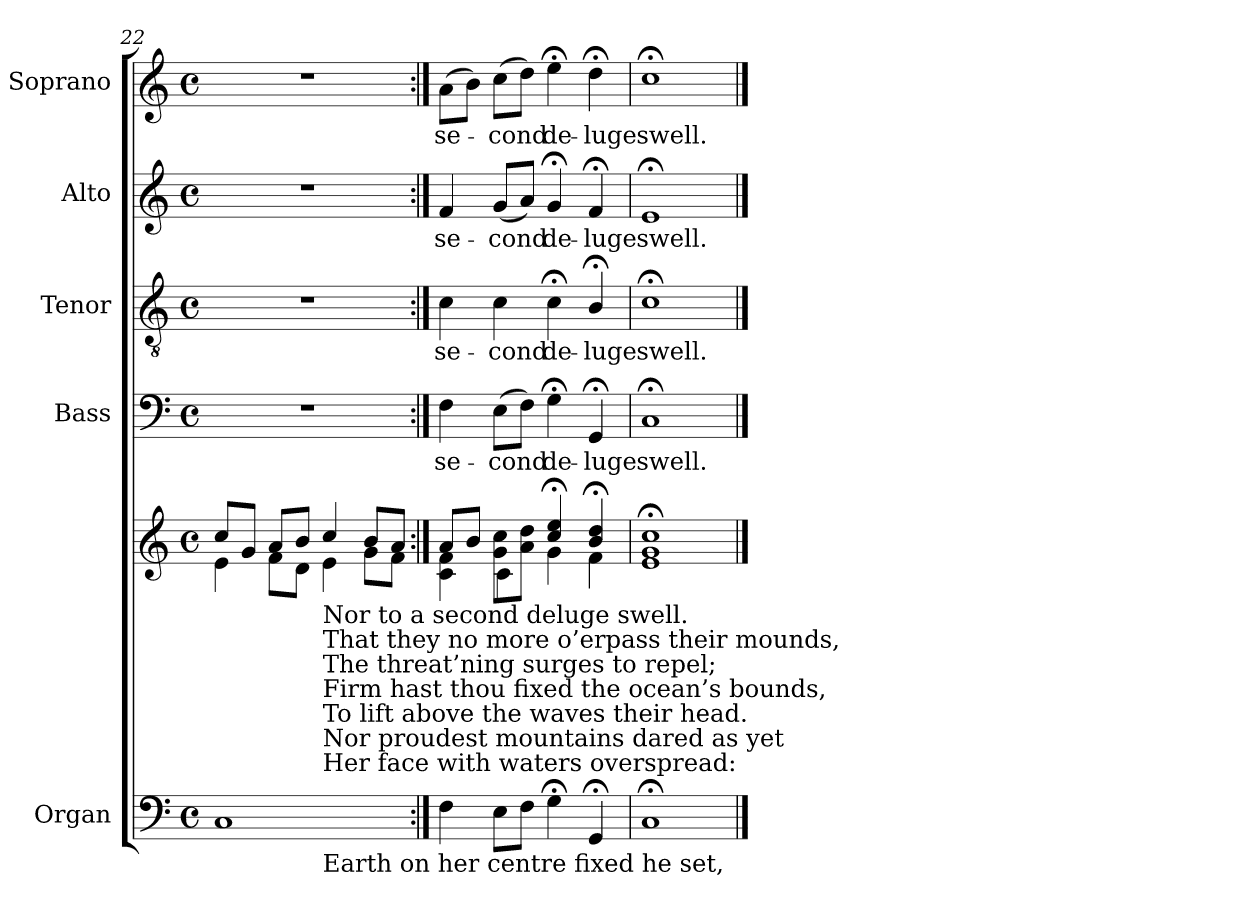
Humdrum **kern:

**kern	**kern	**kern	**text	**kern	**text	**kern	**text	**kern	**text
*part5	*part5	*part4	*part4	*part3	*part3	*part2	*part2	*part1	*part1
*staff6	*staff5	*staff4	*staff4	*staff3	*staff3	*staff2	*staff2	*staff1	*staff1
*I"Organ	*	*I"Bass	*	*I"Tenor	*	*I"Alto	*	*I"Soprano	*
*I'Org.	*	*I'B.	*	*I'T.	*	*I'A.	*	*I'S.	*
*clefF4	*clefG2	*clefF4	*	*clefGv2	*	*clefG2	*	*clefG2	*
*	*	*	*	*ITrd7c12	*	*	*	*	*
*k[]	*k[]	*k[]	*	*k[]	*	*k[]	*	*k[]	*
*C:	*C:	*C:	*	*C:	*	*C:	*	*C:	*
*M4/4	*M4/4	*M4/4	*	*M4/4	*	*M4/4	*	*M4/4	*
*met(c)	*met(c)	*met(c)	*	*met(c)	*	*met(c)	*	*met(c)	*
=22	=22	=22	=22	=22	=22	=22	=22	=22	=22
*^	*^	*	*	*	*	*	*	*	*
1Ci	2ryy	8cci/L	4ei\	1r	.	1r	.	1r	.	1r	.
.	.	8gi/J	.	.	.	.	.	.	.	.	.
.	.	8ai/L	8fi\L	.	.	.	.	.	.	.	.
.	.	8bi/J	8di\J	.	.	.	.	.	.	.	.
!	!LO:TX:b:t=Earth on her centre fixed he set,	!	!	!	!	!	!	!	!	!	!
!	!LO:TX:t=Her face with waters overspread&colon;	!	!	!	!	!	!	!	!	!	!
!	!LO:TX:t=Nor proudest mountains dared as yet	!	!	!	!	!	!	!	!	!	!
!	!LO:TX:t=To lift above the waves their head.	!	!	!	!	!	!	!	!	!	!
!	!LO:TX:t=Firm hast thou fixed the ocean’s bounds,	!	!	!	!	!	!	!	!	!	!
!	!LO:TX:t=The threat’ning surges to repel;	!	!	!	!	!	!	!	!	!	!
!	!LO:TX:t=That they no more o’erpass their mounds,	!	!	!	!	!	!	!	!	!	!
!	!LO:TX:t=Nor to a second deluge swell.	!	!	!	!	!	!	!	!	!	!
.	2ryy	4cci/	4ei\	.	.	.	.	.	.	.	.
.	.	8bi/L	8gi\L	.	.	.	.	.	.	.	.
.	.	8ai/J	8fi\J	.	.	.	.	.	.	.	.
*v	*v	*	*	*	*	*	*	*	*	*	*
=23:|!	=23:|!	=23:|!	=23:|!	=23:|!	=23:|!	=23:|!	=23:|!	=23:|!	=23:|!	=23:|!
*^	*	*	*	*	*	*	*	*	*	*
!	!	!	!	!	!LO:LY:b:color=#000000	!	!	!	!	!	!
*v	*v	*	*	*	*	*	*	*	*	*	*
*^	*	*	*	*	*	*	*	*	*	*
!	!	!	!	!	!	!	!LO:LY:b:color=#000000	!	!	!	!
*v	*v	*	*	*	*	*	*	*	*	*	*
*^	*	*	*	*	*	*	*	*	*	*
!	!	!	!	!	!	!	!	!	!LO:LY:b:color=#000000	!	!
*v	*v	*	*	*	*	*	*	*	*	*	*
*^	*	*	*	*	*	*	*	*	*	*
!	!	!	!	!	!	!	!	!	!	!	!LO:LY:b:color=#000000
*v	*v	*	*	*	*	*	*	*	*	*	*
4Fi\	8ai/L	4ci\ 4fi	4Fi\	se-	4Ci\	se-	4fi/	se-	(8ai\L	se-
.	8bi/J	.	.	.	.	.	.	.	8bi\J)	.
!	!	!	!	!LO:LY:b:color=#000000	!	!	!	!	!	!
!	!	!	!	!	!	!LO:LY:b:color=#000000	!	!	!	!
!	!	!	!	!	!	!	!	!LO:LY:b:color=#000000	!	!
!	!	!	!	!	!	!	!	!	!	!LO:LY:b:color=#000000
8Ei\L	8gi\ 8cci\L	4ci\	(8Ei\L	-cond	4Ci\	-cond	(8gi/L	-cond	(8cci\L	-cond
8Fi\J	8ai\ 8ddi\J	.	8Fi\J)	.	.	.	8ai/J)	.	8ddi\J)	.
!	!	!	!	!LO:LY:b:color=#000000	!	!	!	!	!	!
!	!	!	!	!	!	!LO:LY:b:color=#000000	!	!	!	!
!	!	!	!	!	!	!	!	!LO:LY:b:color=#000000	!	!
!	!	!	!	!	!	!	!	!	!	!LO:LY:b:color=#000000
4G;i\	4cci/; 4eei;	4gi\	4G;i\	de-	4C;i\	de-	4g;i/	de-	4ee;i\	de-
!	!	!	!	!LO:LY:b:color=#000000	!	!	!	!	!	!
!	!	!	!	!	!	!LO:LY:b:color=#000000	!	!	!	!
!	!	!	!	!	!	!	!	!LO:LY:b:color=#000000	!	!
!	!	!	!	!	!	!	!	!	!	!LO:LY:b:color=#000000
4GG;i/	4bi/; 4ddi;	4fi\	4GG;i/	-luge	4BB;i/	-luge	4f;i/	-luge	4dd;i\	-luge
=24	=24	=24	=24	=24	=24	=24	=24	=24	=24	=24
!	!	!	!	!LO:LY:b:color=#000000	!	!	!	!	!	!
!	!	!	!	!	!	!LO:LY:b:color=#000000	!	!	!	!
!	!	!	!	!	!	!	!	!LO:LY:b:color=#000000	!	!
!	!	!	!	!	!	!	!	!	!	!LO:LY:b:color=#000000
1C;i	1cc;i	1ei 1gi	1C;i	swell.	1C;i	swell.	1e;i	swell.	1cc;i	swell.
*	*v	*v	*	*	*	*	*	*	*	*
==	==	==	==	==	==	==	==	==	==
*-	*-	*-	*-	*-	*-	*-	*-	*-	*-
